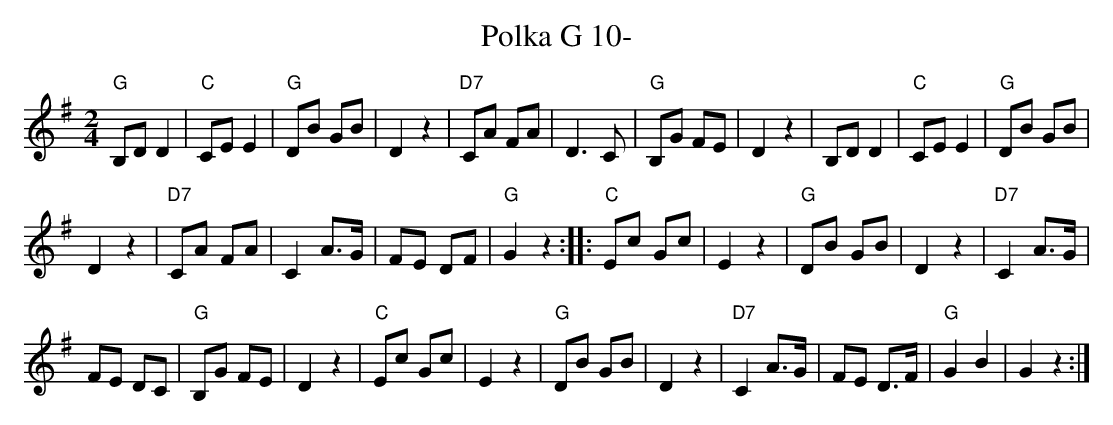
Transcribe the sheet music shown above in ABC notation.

X:1
T:Polka G 10-
M:2/4
L:1/8
K:Gmaj
"G"B,D D2 | "C"CEE2 | "G"DB GB | D2z2 | "D7"CA FA | D3C | "G"B,G FE | D2z2 | B,D D2 | "C"CEE2 | "G"DB GB |
D2z2 | "D7"CA FA | C2 A>G | FE DF | "G"G2z2 :: "C"Ec Gc | E2z2 | "G"DB GB | D2z2 | "D7"C2 A>G |
FE DC | "G"B,G FE | D2z2 | "C"Ec Gc | E2z2 | "G"DB GB | D2z2 | "D7"C2 A>G | FE D>F | "G"G2B2 | G2z2 :|
